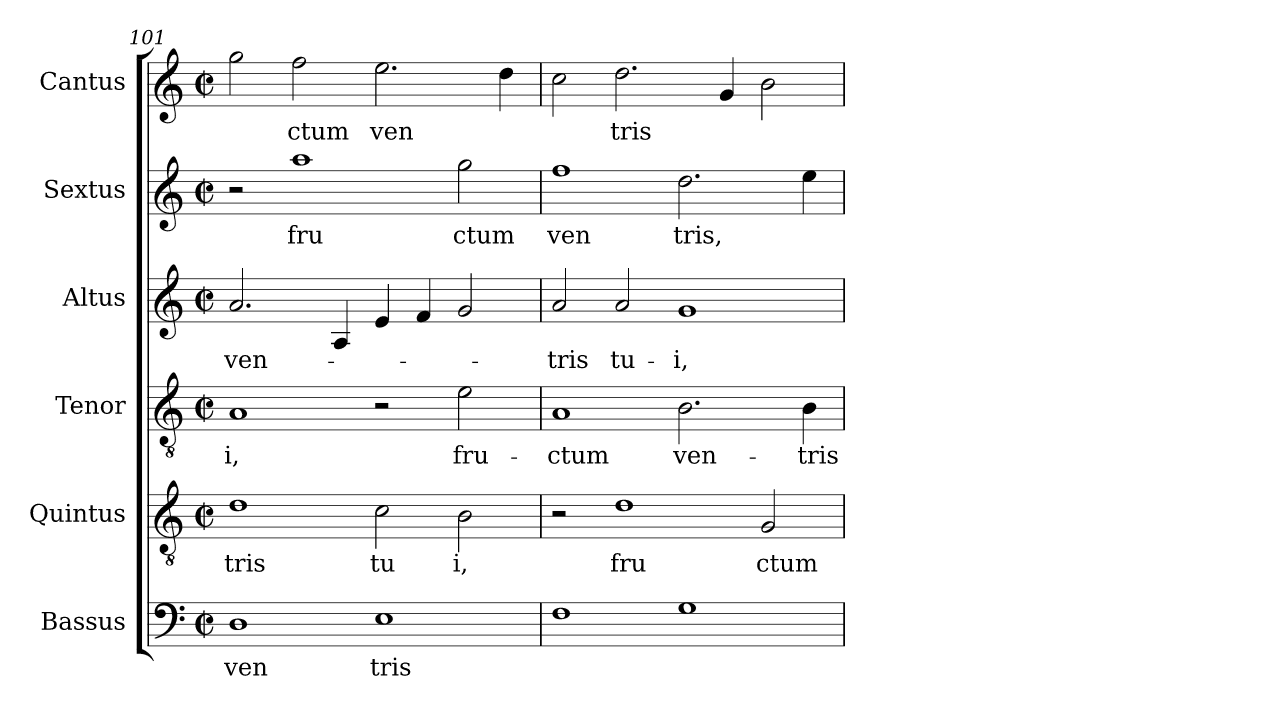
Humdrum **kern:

**kern	**text	**kern	**text	**kern	**text	**kern	**text	**kern	**text	**kern	**text
*part6	*part6	*part5	*part5	*part4	*part4	*part3	*part3	*part2	*part2	*part1	*part1
*staff6	*staff6	*staff5	*staff5	*staff4	*staff4	*staff3	*staff3	*staff2	*staff2	*staff1	*staff1
*I"Bassus	*	*I"Quintus	*	*I"Tenor	*	*I"Altus	*	*I"Sextus	*	*I"Cantus	*
*I'Bassus	*	*I'Quintus	*	*I'Tenor	*	*I'Altus	*	*I'Sextus	*	*I'Cantus	*
*clefF4	*	*clefGv2	*	*clefGv2	*	*clefG2	*	*clefG2	*	*clefG2	*
*M2/2	*	*M2/2	*	*M2/2	*	*M2/2	*	*M2/2	*	*M2/2	*
*met(c|)	*	*met(c|)	*	*met(c|)	*	*met(c|)	*	*met(c|)	*	*met(c|)	*
=101	=101	=101	=101	=101	=101	=101	=101	=101	=101	=101	=101
!	!LO:LY:b:cj	!	!LO:LY:b:cj	!	!LO:LY:b:cj	!	!LO:LY:b	!	!	!	!
1D	ven	1d	tris	1A	-i,	2.a/	ven-	2r	.	2gg\	.
!	!	!	!	!	!	!	!	!	!LO:LY:b:cj	!	!LO:LY:b:cj
.	.	.	.	.	.	.	.	1aa	fru	2ff\	ctum
.	.	.	.	.	.	4A/	.	.	.	.	.
!	!LO:LY:b:cj	!	!LO:LY:b:cj	!	!	!	!	!	!	!	!LO:LY:b
1E	tris	2c\	tu	2r	.	4e/	.	.	.	2.ee\	ven
.	.	.	.	.	.	4f/	.	.	.	.	.
!	!	!	!LO:LY:b:cj	!	!LO:LY:b:cj	!	!	!	!LO:LY:b:cj	!	!
.	.	2B\	i,	2e\	fru-	2g/	.	2gg\	ctum	.	.
.	.	.	.	.	.	.	.	.	.	4dd\	.
=102	=102	=102	=102	=102	=102	=102	=102	=102	=102	=102	=102
!	!	!	!	!	!LO:LY:b:cj	!	!LO:LY:b:cj	!	!LO:LY:b:cj	!	!
1F	.	2r	.	1A	-ctum	2a/	-tris	1ff	ven	2cc\	.
!	!	!	!LO:LY:b:cj	!	!	!	!LO:LY:b:cj	!	!	!	!LO:LY:b
.	.	1d	fru	.	.	2a/	tu-	.	.	2.dd\	tris
!	!	!	!	!	!LO:LY:b:cj	!	!LO:LY:b:cj	!	!LO:LY:b	!	!
1G	.	.	.	2.B\	ven-	1g	-i,	2.dd\	tris,	.	.
.	.	.	.	.	.	.	.	.	.	4g/	.
!	!	!	!LO:LY:b:cj	!	!	!	!	!	!	!	!
.	.	2G/	ctum	.	.	.	.	.	.	2b\	.
!	!	!	!	!	!LO:LY:b:cj	!	!	!	!	!	!
.	.	.	.	4B\	-tris	.	.	4ee\	.	.	.
=	=	=	=	=	=	=	=	=	=	=	=
*-	*-	*-	*-	*-	*-	*-	*-	*-	*-	*-	*-
